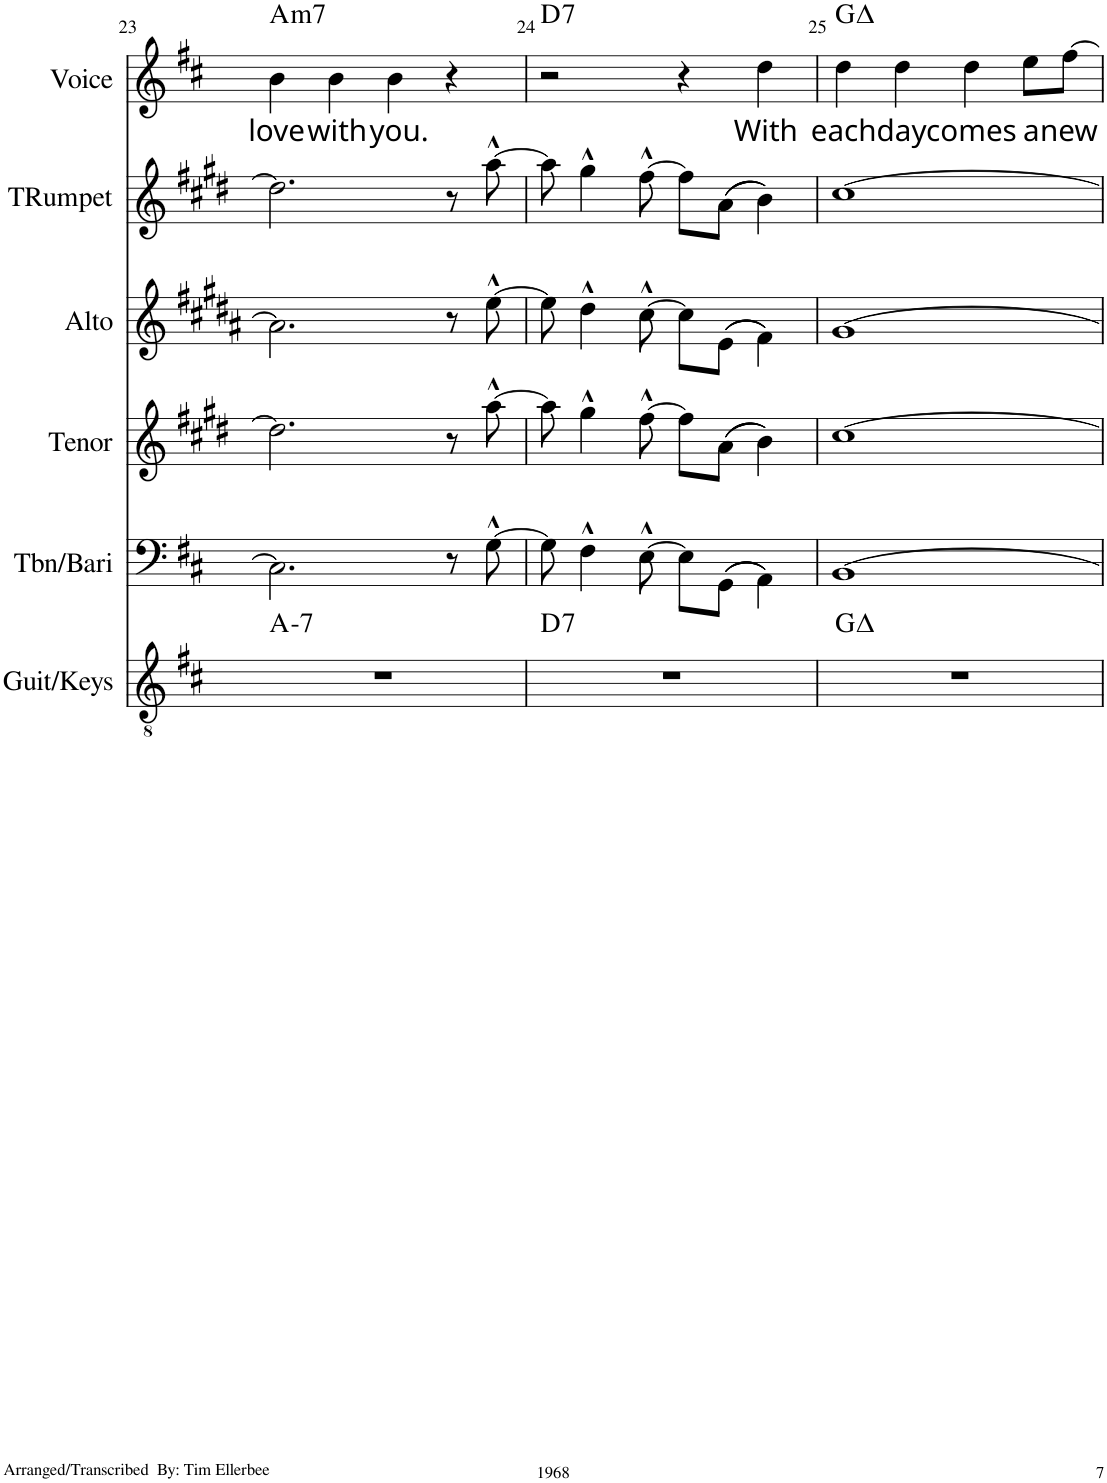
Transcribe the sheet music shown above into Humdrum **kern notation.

**kern	**harte	**kern	**kern	**kern	**kern	**kern	**text	**harte
*part6	*part6	*part5	*part4	*part3	*part2	*part1	*part1	*part1
*staff6	*	*staff5	*staff4	*staff3	*staff2	*staff1	*staff1	*
*I"Guit/Keys	*	*I"Tbn/Bari	*I"Tenor	*I"Alto	*I"Trumpet	*I"Voice	*	*
*I'Guit/Keys	*	*I'Tbn/Bari	*I'Tenor	*I'Alto	*I'TRumpet	*I'Voice	*	*
!!LO:PB:g=z
*clefGv2	*	*clefF4	*clefG2	*clefG2	*clefG2	*clefG2	*	*
*	*	*	*Trd8c14	*Trd5c9	*Trd1c2	*	*	*
*k[f#c#]	*	*k[f#c#]	*k[f#c#g#d#]	*k[f#c#g#d#a#]	*k[f#c#g#d#]	*k[f#c#]	*	*
*D:	*	*D:	*	*	*	*D:	*	*
*M4/4	*	*M4/4	*M4/4	*M4/4	*M4/4	*M4/4	*	*
=23	=23	=23	=23	=23	=23	=23	=23	=23
!	!LO:H:kt=7	!	!	!	!	!	!LO:LY:b	!LO:H:kt=m7
1r	A:min7	2.C\]	2.dd\]	2.a\]	2.dd\]	4b\	love	A:min7
!	!	!	!	!	!	!	!LO:LY:b	!
.	.	.	.	.	.	4b\	with	.
!	!	!	!	!	!	!	!LO:LY:b	!
.	.	.	.	.	.	4b\	you.	.
.	.	8r	8r	8r	8r	4r	.	.
.	.	[8G^^\	[8aa^^\	[8ee^^\	[8aa^^\	.	.	.
=24	=24	=24	=24	=24	=24	=24	=24	=24
!	!LO:H:kt=7	!	!	!	!	!	!	!LO:H:kt=7
1r	D:7	8G\]	8aa\]	8ee\]	8aa\]	2r	.	D:7
.	.	4F#^^\	4gg#^^\	4dd#^^\	4gg#^^\	.	.	.
.	.	[8E^^\	[8ff#^^\	[8cc#^^\	[8ff#^^\	.	.	.
.	.	8E\L]	8ff#\L]	8cc#\L]	8ff#\L]	4r	.	.
.	.	(((8GG\J	(((8a\J	(((8e\J	(((8a\J	.	.	.
!	!	!	!	!	!	!	!LO:LY:b	!
.	.	4AA\)))	4b\)))	4f#\)))	4b\)))	4dd\	With	.
=25	=25	=25	=25	=25	=25	=25	=25	=25
!	!	!	!	!	!	!	!LO:LY:b	!
1r	G:maj	[1BB	[1cc#	[1g#	[1cc#	4dd\	each	G:maj
!	!	!	!	!	!	!	!LO:LY:b	!
.	.	.	.	.	.	4dd\	day	.
!	!	!	!	!	!	!	!LO:LY:b	!
.	.	.	.	.	.	4dd\	comes	.
!	!	!	!	!	!	!	!LO:LY:b	!
.	.	.	.	.	.	8ee\L	a	.
!	!	!	!	!	!	!	!LO:LY:b	!
.	.	.	.	.	.	[8ff#\J	new	.
=	=	=	=	=	=	=	=	=
*-	*-	*-	*-	*-	*-	*-	*-	*-
